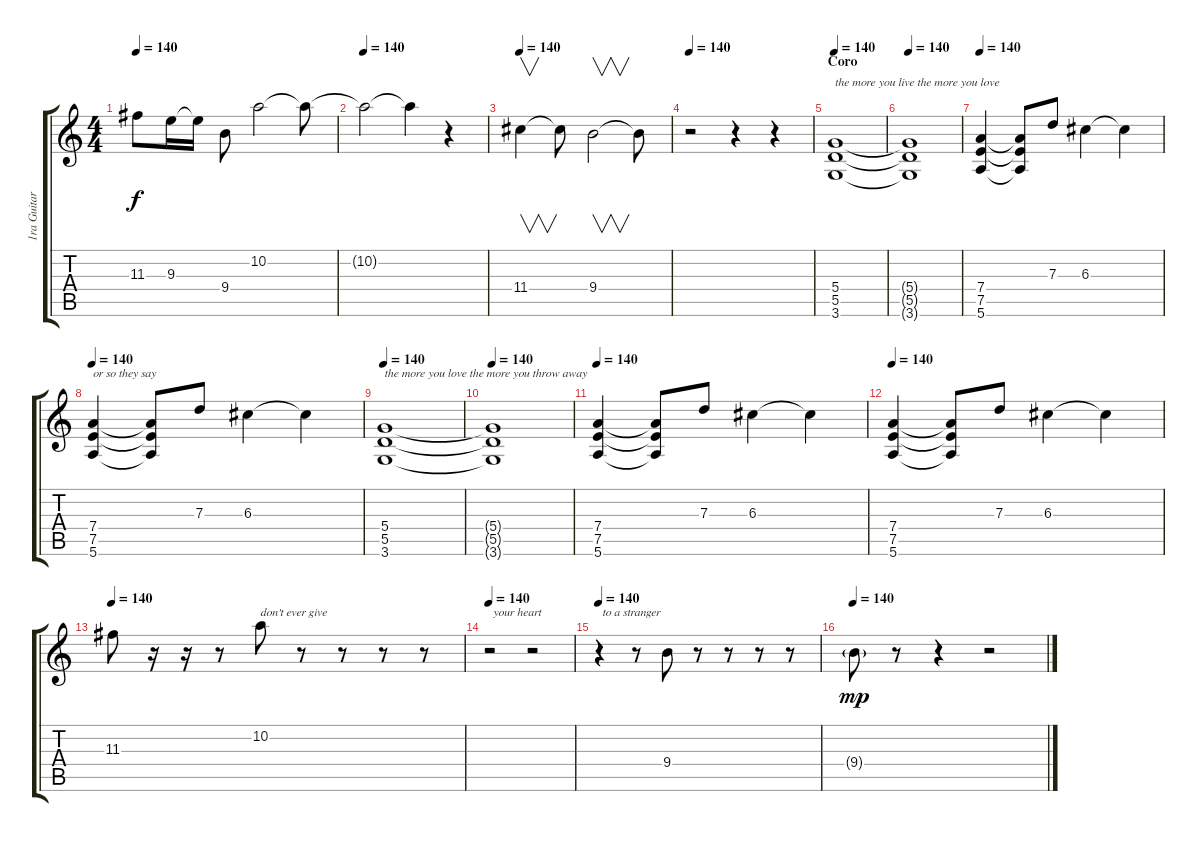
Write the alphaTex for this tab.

\track ("1ra Guitarra" "1ra Guitar") {instrument distortionguitar}
\staff {score tabs}
\tuning (E4 B3 G3 D3 A2 E2) {hide}
\ts (4 4)
\tempo 140
\clef g2
\ks c
11.3.8{dy f} 9.3.16 9.3{t}.16 9.4.8 10.2.2 10.2{t}.8 |
\tempo 140
10.2{t}.2 10.2{t}.4 r.4 |
\tempo 140
11.4.4{v} 11.4{t}.8 9.4.2{v} 9.4{t}.8 |
\tempo 140
r.2 r.4 r.4 |
\section ("" "Coro")
\tempo 140
(5.4 5.5 3.6).1{txt "the more you live the more you love"} |
\tempo 140
(5.4{t} 5.5{t} 3.6{t}).1 |
\tempo 140
(7.4 7.5 5.6).4 (7.4{t} 7.5{t} 5.6{t}).8 7.3.8 6.3.4 6.3{t}.4 |
\tempo 140
(7.4 7.5 5.6).4{txt "or so they say"} (7.4{t} 7.5{t} 5.6{t}).8 7.3.8 6.3.4 6.3{t}.4 |
\tempo 140
(5.4 5.5 3.6).1{txt "the more you love the more you throw away"} |
\tempo 140
(5.4{t} 5.5{t} 3.6{t}).1 |
\tempo 140
(7.4 7.5 5.6).4 (7.4{t} 7.5{t} 5.6{t}).8 7.3.8 6.3.4 6.3{t}.4 |
\tempo 140
(7.4 7.5 5.6).4 (7.4{t} 7.5{t} 5.6{t}).8 7.3.8 6.3.4 6.3{t}.4 |
\tempo 140
11.3.8 r.16 r.16 r.8 10.2.8{txt "don't ever give"} r.8 r.8 r.8 r.8 |
\tempo 140
r.2{txt " your heart"} r.2 |
\tempo 140
r.4{txt " to a stranger"} r.8 9.4.8 r.8 r.8 r.8 r.8 |
\tempo 140
9.4{g}.8{dy mp} r.8 r.4 r.2
